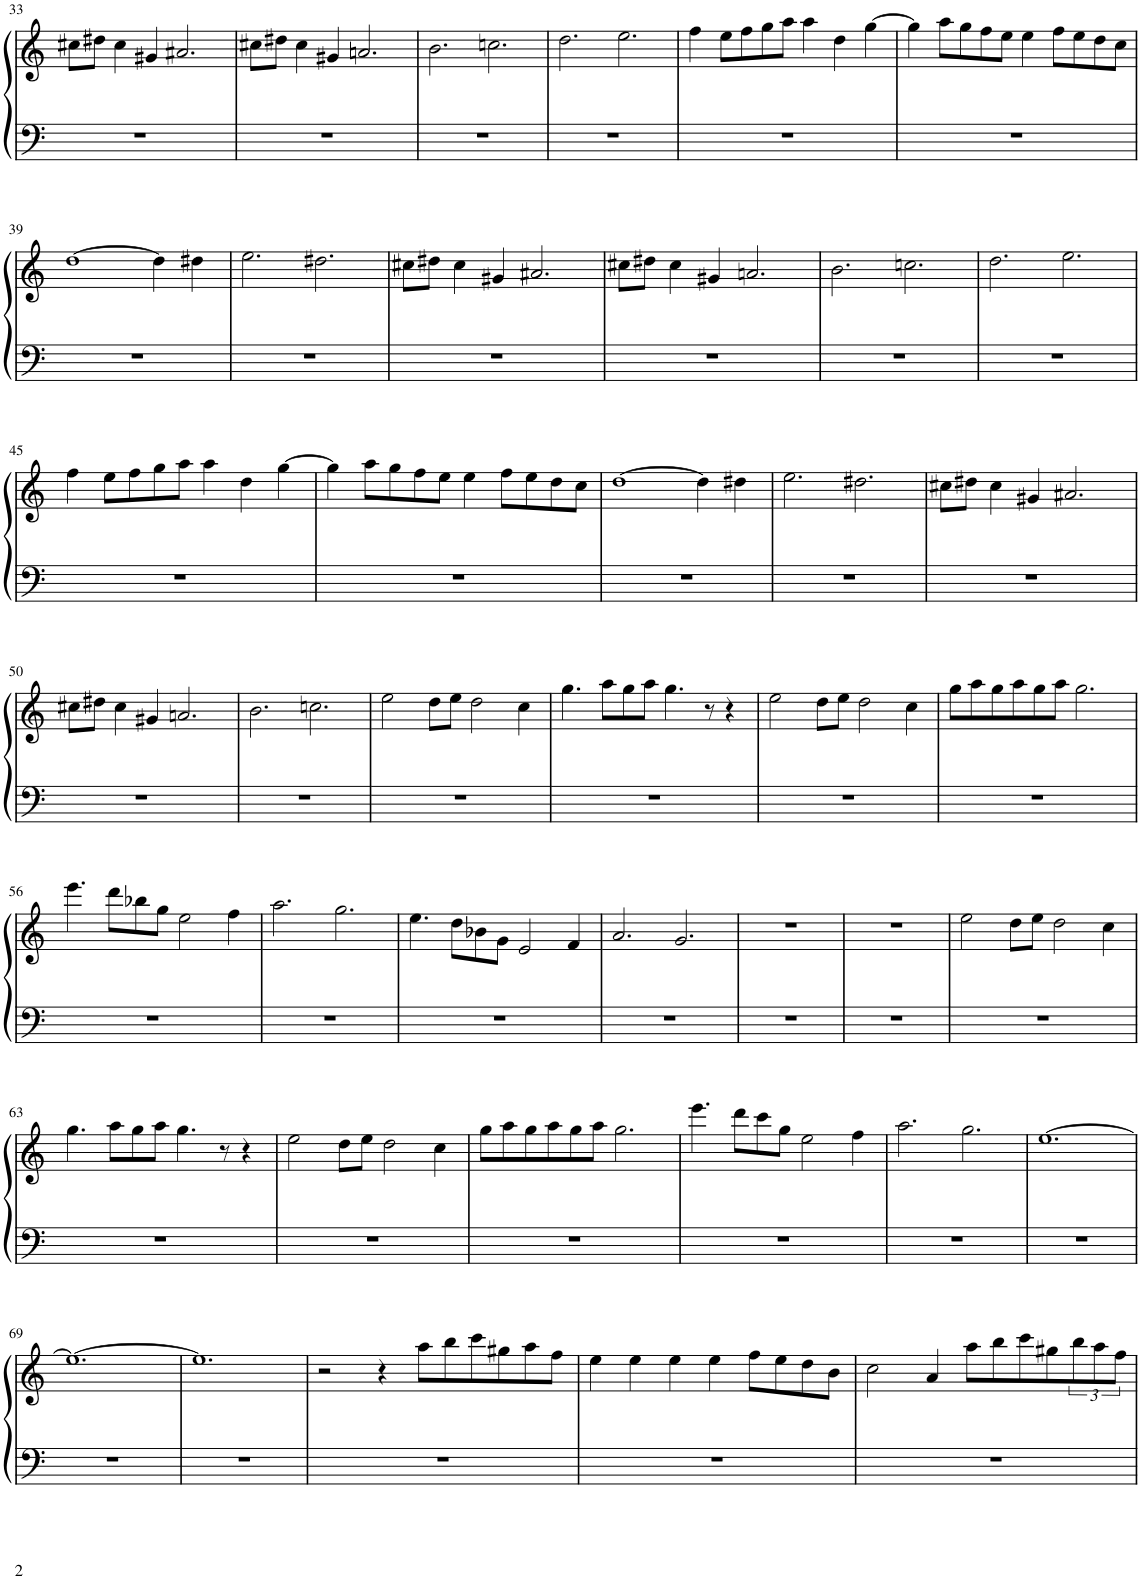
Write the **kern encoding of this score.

**kern	**kern
*part1	*part1
*staff2	*staff1
*I"Piano	*
*I'Pno	*
!!LO:PB:g=z
*clefF4	*clefG2
*k[]	*k[]
*M6/4	*M6/4
=33	=33
1.r	8cc#X\L
.	8dd#X\J
.	4cc#\
.	4g#X/
.	2.a#X/
=34	=34
1.r	8cc#X\L
.	8dd#X\J
.	4cc#\
.	4g#X/
.	2.an/
=35	=35
1.r	2.b\
.	2.ccn\
=36	=36
1.r	2.dd\
.	2.ee\
=37	=37
1.r	4ff\
.	8ee\L
.	8ff\
.	8gg\
.	8aa\J
.	4aa\
.	4dd\
.	[4gg\
=38	=38
1.r	4gg\]
.	8aa\L
.	8gg\
.	8ff\
.	8ee\J
.	4ee\
.	8ff\L
.	8ee\
.	8dd\
.	8cc\J
!!LO:LB:g=z
=39	=39
1.r	[1dd
.	4dd\]
.	4dd#X\
=40	=40
1.r	2.ee\
.	2.dd#X\
=41	=41
1.r	8cc#X\L
.	8dd#X\J
.	4cc#\
.	4g#X/
.	2.a#X/
=42	=42
1.r	8cc#X\L
.	8dd#X\J
.	4cc#\
.	4g#X/
.	2.an/
=43	=43
1.r	2.b\
.	2.ccn\
=44	=44
1.r	2.dd\
.	2.ee\
!!LO:LB:g=z
=45	=45
1.r	4ff\
.	8ee\L
.	8ff\
.	8gg\
.	8aa\J
.	4aa\
.	4dd\
.	[4gg\
=46	=46
1.r	4gg\]
.	8aa\L
.	8gg\
.	8ff\
.	8ee\J
.	4ee\
.	8ff\L
.	8ee\
.	8dd\
.	8cc\J
=47	=47
1.r	[1dd
.	4dd\]
.	4dd#X\
=48	=48
1.r	2.ee\
.	2.dd#X\
=49	=49
1.r	8cc#X\L
.	8dd#X\J
.	4cc#\
.	4g#X/
.	2.a#X/
!!LO:LB:g=z
=50	=50
1.r	8cc#X\L
.	8dd#X\J
.	4cc#\
.	4g#X/
.	2.an/
=51	=51
1.r	2.b\
.	2.ccn\
=52	=52
1.r	2ee\
.	8dd\L
.	8ee\J
.	2dd\
.	4cc\
=53	=53
1.r	4.gg\
.	8aa\L
.	8gg\
.	8aa\J
.	4.gg\
.	8r
.	4r
=54	=54
1.r	2ee\
.	8dd\L
.	8ee\J
.	2dd\
.	4cc\
=55	=55
1.r	8gg\L
.	8aa\
.	8gg\
.	8aa\
.	8gg\
.	8aa\J
.	2.gg\
!!LO:LB:g=z
=56	=56
1.r	4.eee\
.	8ddd\L
.	8bb-X\
.	8gg\J
.	2ee\
.	4ff\
=57	=57
1.r	2.aa\
.	2.gg\
=58	=58
1.r	4.ee\
.	8dd\L
.	8b-X\
.	8g\J
.	2e/
.	4f/
=59	=59
1.r	2.a/
.	2.g/
=60	=60
1.r	1.r
=61	=61
1.r	1.r
=62	=62
1.r	2ee\
.	8dd\L
.	8ee\J
.	2dd\
.	4cc\
!!LO:LB:g=z
=63	=63
1.r	4.gg\
.	8aa\L
.	8gg\
.	8aa\J
.	4.gg\
.	8r
.	4r
=64	=64
1.r	2ee\
.	8dd\L
.	8ee\J
.	2dd\
.	4cc\
=65	=65
1.r	8gg\L
.	8aa\
.	8gg\
.	8aa\
.	8gg\
.	8aa\J
.	2.gg\
=66	=66
1.r	4.eee\
.	8ddd\L
.	8ccc\
.	8gg\J
.	2ee\
.	4ff\
=67	=67
1.r	2.aa\
.	2.gg\
=68	=68
1.r	[1.ee
!!LO:LB:g=z
=69	=69
1.r	1.ee_
=70	=70
1.r	1.ee]
=71	=71
1.r	2r
.	4r
.	8aa\L
.	8bb\
.	8ccc\
.	8gg#X\
.	8aa\
.	8ff\J
=72	=72
1.r	4ee\
.	4ee\
.	4ee\
.	4ee\
.	8ff\L
.	8ee\
.	8dd\
.	8b\J
=73	=73
1.r	2cc\
.	4a/
.	8aa\L
.	8bb\
.	8ccc\
.	8gg#X\
.	12bb\
.	12aa\
.	12ff\J
=	=
*-	*-
